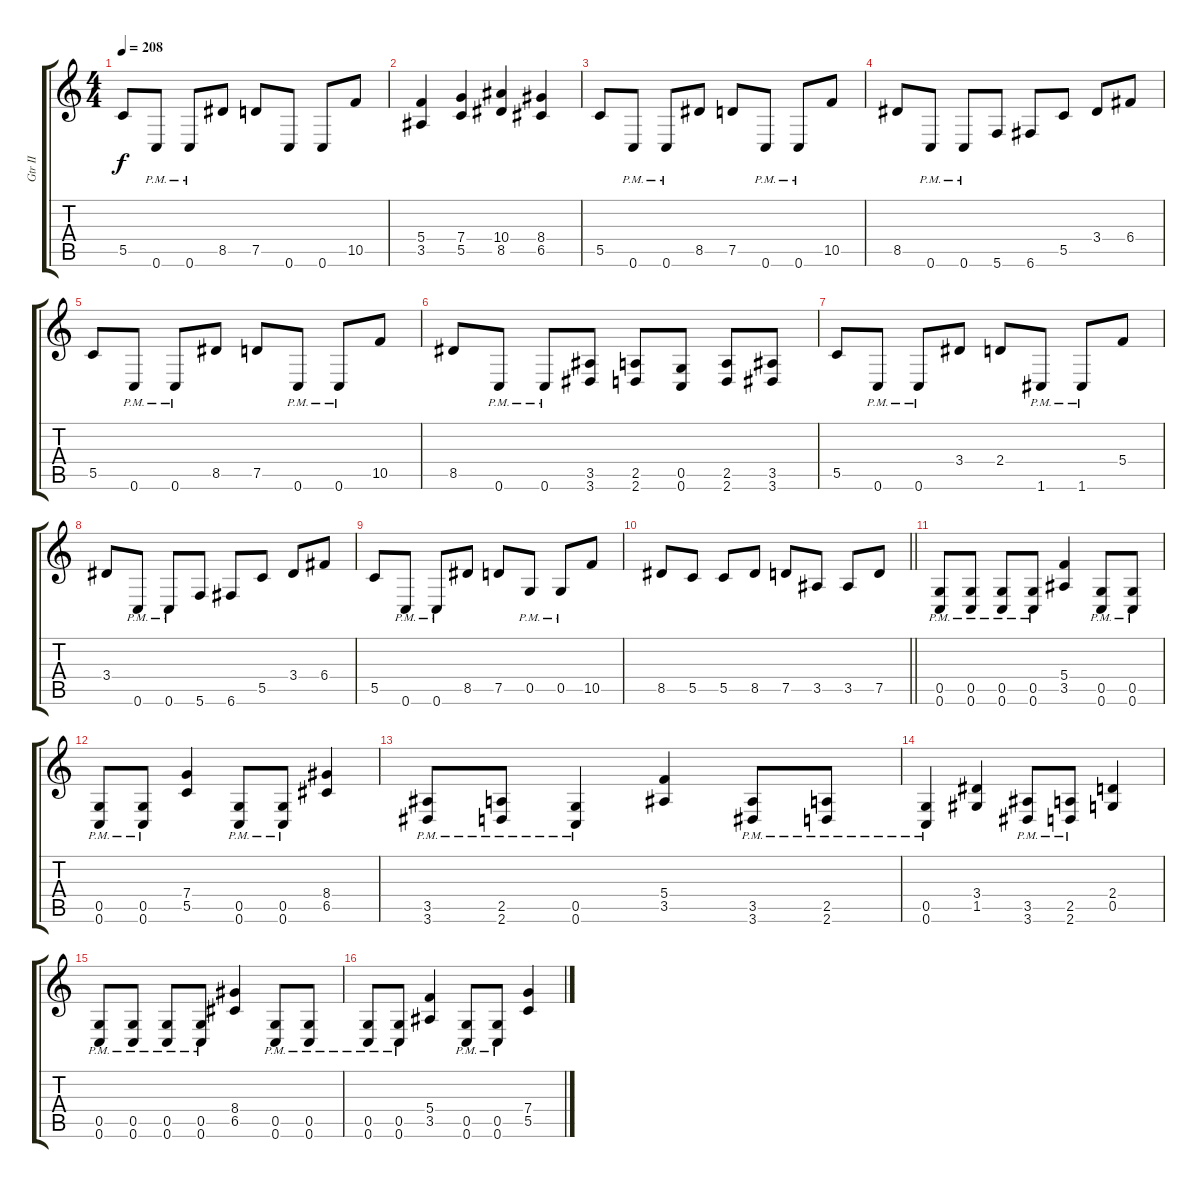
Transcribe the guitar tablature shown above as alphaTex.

\track ("Gtr II" "Gtr II") {instrument distortionguitar}
\staff {score tabs}
\tuning (D4 A3 F3 C3 G2 C2) {hide}
\ts (4 4)
\tempo 208
\clef g2
\ks c
5.5.8{dy f} 0.6{pm}.8 0.6{pm}.8 8.5.8 7.5.8 0.6.8 0.6.8 10.5.8 |
(5.4 3.5).4 (7.4 5.5).4 (10.4 8.5).4 (8.4 6.5).4 |
5.5.8 0.6{pm}.8 0.6{pm}.8 8.5.8 7.5.8 0.6{pm}.8 0.6{pm}.8 10.5.8 |
8.5.8 0.6{pm}.8 0.6{pm}.8 5.6.8 6.6.8 5.5.8 3.4.8 6.4.8 |
5.5.8 0.6{pm}.8 0.6{pm}.8 8.5.8 7.5.8 0.6{pm}.8 0.6{pm}.8 10.5.8 |
8.5.8 0.6{pm}.8 0.6{pm}.8 (3.5 3.6).8 (2.5 2.6).8 (0.5 0.6).8 (2.5 2.6).8 (3.5 3.6).8 |
5.5.8 0.6{pm}.8 0.6{pm}.8 3.4.8 2.4.8 1.6{pm}.8 1.6{pm}.8 5.4.8 |
3.4.8 0.6{pm}.8 0.6{pm}.8 5.6.8 6.6.8 5.5.8 3.4.8 6.4.8 |
5.5.8 0.6{pm}.8 0.6{pm}.8 8.5.8 7.5.8 0.5{pm}.8 0.5{pm}.8 10.5.8 |
\barLineRight lightlight
8.5.8 5.5.8 5.5.8 8.5.8 7.5.8 3.5.8 3.5.8 7.5.8 |
(0.5{pm} 0.6{pm}).8 (0.5{pm} 0.6{pm}).8 (0.5{pm} 0.6{pm}).8 (0.5{pm} 0.6{pm}).8 (5.4 3.5).4 (0.5{pm} 0.6{pm}).8 (0.5{pm} 0.6{pm}).8 |
(0.5{pm} 0.6{pm}).8 (0.5{pm} 0.6{pm}).8 (7.4 5.5).4 (0.5{pm} 0.6{pm}).8 (0.5{pm} 0.6{pm}).8 (8.4 6.5).4 |
(3.5{pm} 3.6{pm}).8 (2.5{pm} 2.6{pm}).8 (0.5{pm} 0.6{pm}).4 (5.4 3.5).4 (3.5{pm} 3.6{pm}).8 (2.5{pm} 2.6{pm}).8 |
(0.5{pm} 0.6{pm}).4 (3.4 1.5).4 (3.5{pm} 3.6{pm}).8 (2.5{pm} 2.6{pm}).8 (2.4 0.5).4 |
(0.5{pm} 0.6{pm}).8 (0.5{pm} 0.6{pm}).8 (0.5{pm} 0.6{pm}).8 (0.5{pm} 0.6{pm}).8 (8.4 6.5).4 (0.5{pm} 0.6{pm}).8 (0.5{pm} 0.6{pm}).8 |
(0.5{pm} 0.6{pm}).8 (0.5{pm} 0.6{pm}).8 (5.4 3.5).4 (0.5{pm} 0.6{pm}).8 (0.5{pm} 0.6{pm}).8 (7.4 5.5).4
